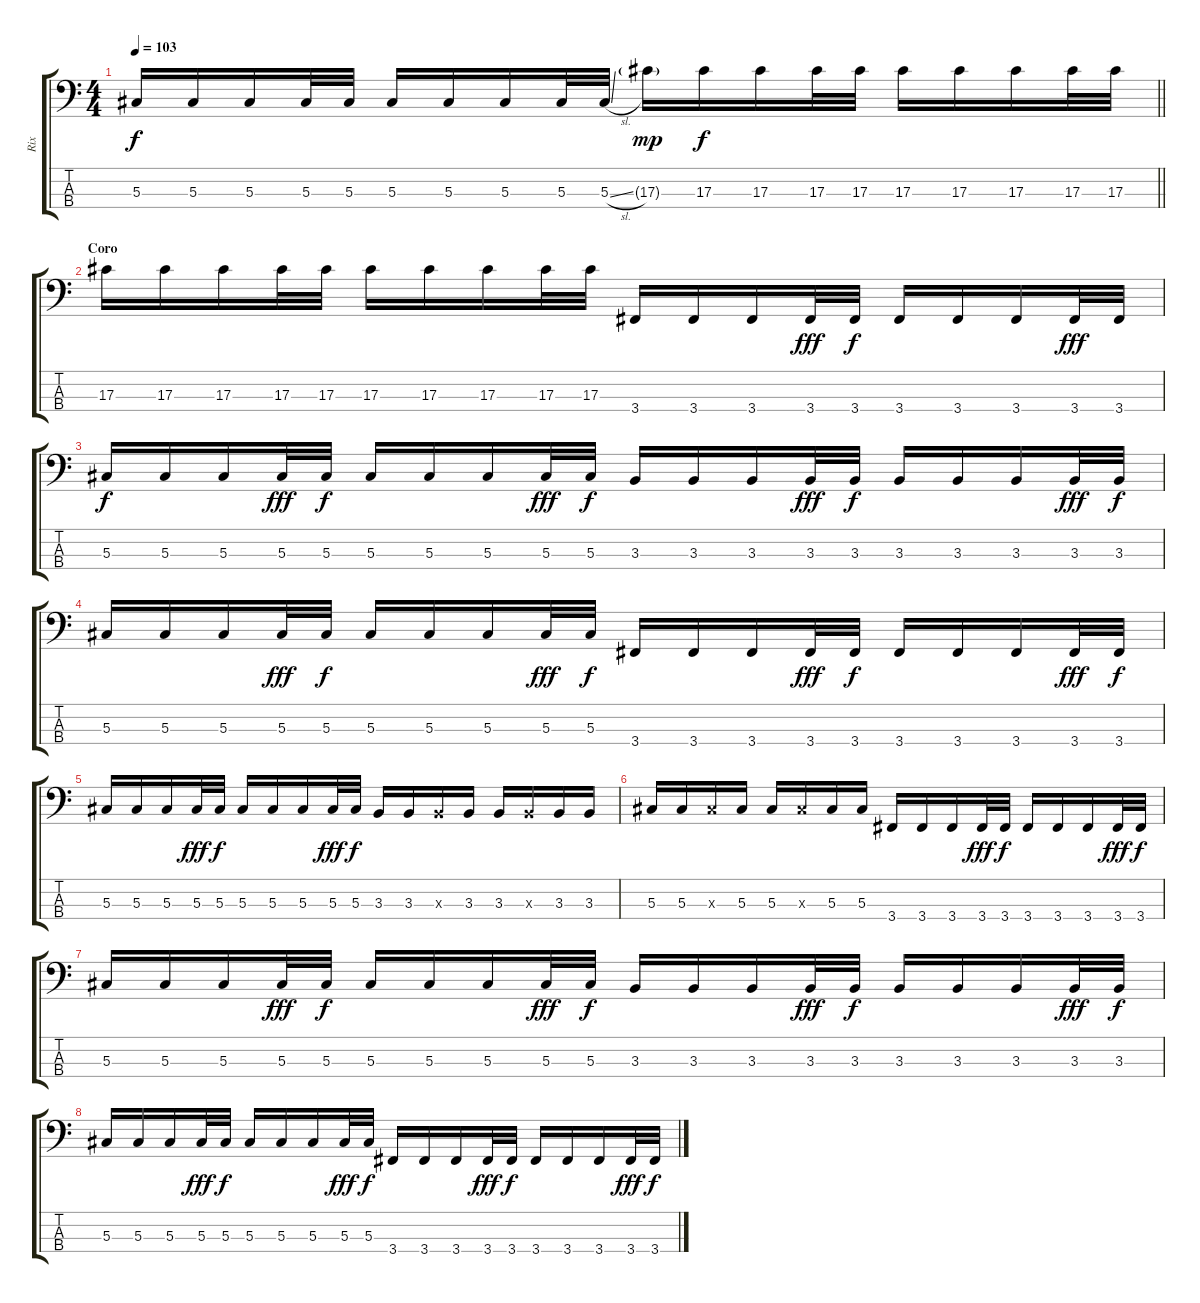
\track ("Rix" "Rix") {instrument electricbasspick}
\staff {score tabs}
\tuning (Gb2 Db2 Ab1 Eb1) {hide}
\ts (4 4)
\tempo 103
\clef f4
\barLineRight lightlight
\ks c
5.3.16{dy f} 5.3.16 5.3.16 5.3.32 5.3.32 5.3.16 5.3.16 5.3.16 5.3.32 5.3{sl}.32 17.3{g}.16{dy mp} 17.3.16{dy f} 17.3.16 17.3.32 17.3.32 17.3.16 17.3.16 17.3.16 17.3.32 17.3.32 |
\section ("" "Coro")
17.3.16 17.3.16 17.3.16 17.3.32 17.3.32 17.3.16 17.3.16 17.3.16 17.3.32 17.3.32 3.4.16 3.4.16 3.4.16 3.4.32{dy fff} 3.4.32{dy f} 3.4.16 3.4.16 3.4.16 3.4.32{dy fff} 3.4.32 |
5.3.16{dy f} 5.3.16 5.3.16 5.3.32{dy fff} 5.3.32{dy f} 5.3.16 5.3.16 5.3.16 5.3.32{dy fff} 5.3.32{dy f} 3.3.16 3.3.16 3.3.16 3.3.32{dy fff} 3.3.32{dy f} 3.3.16 3.3.16 3.3.16 3.3.32{dy fff} 3.3.32{dy f} |
5.3.16 5.3.16 5.3.16 5.3.32{dy fff} 5.3.32{dy f} 5.3.16 5.3.16 5.3.16 5.3.32{dy fff} 5.3.32{dy f} 3.4.16 3.4.16 3.4.16 3.4.32{dy fff} 3.4.32{dy f} 3.4.16 3.4.16 3.4.16 3.4.32{dy fff} 3.4.32{dy f} |
5.3.16 5.3.16 5.3.16 5.3.32{dy fff} 5.3.32{dy f} 5.3.16 5.3.16 5.3.16 5.3.32{dy fff} 5.3.32{dy f} 3.3.16 3.3.16 3.3{x}.16 3.3.16 3.3.16 3.3{x}.16 3.3.16 3.3.16 |
5.3.16 5.3.16 5.3{x}.16 5.3.16 5.3.16 5.3{x}.16 5.3.16 5.3.16 3.4.16 3.4.16 3.4.16 3.4.32{dy fff} 3.4.32{dy f} 3.4.16 3.4.16 3.4.16 3.4.32{dy fff} 3.4.32{dy f} |
5.3.16 5.3.16 5.3.16 5.3.32{dy fff} 5.3.32{dy f} 5.3.16 5.3.16 5.3.16 5.3.32{dy fff} 5.3.32{dy f} 3.3.16 3.3.16 3.3.16 3.3.32{dy fff} 3.3.32{dy f} 3.3.16 3.3.16 3.3.16 3.3.32{dy fff} 3.3.32{dy f} |
5.3.16 5.3.16 5.3.16 5.3.32{dy fff} 5.3.32{dy f} 5.3.16 5.3.16 5.3.16 5.3.32{dy fff} 5.3.32{dy f} 3.4.16 3.4.16 3.4.16 3.4.32{dy fff} 3.4.32{dy f} 3.4.16 3.4.16 3.4.16 3.4.32{dy fff} 3.4.32{dy f}
